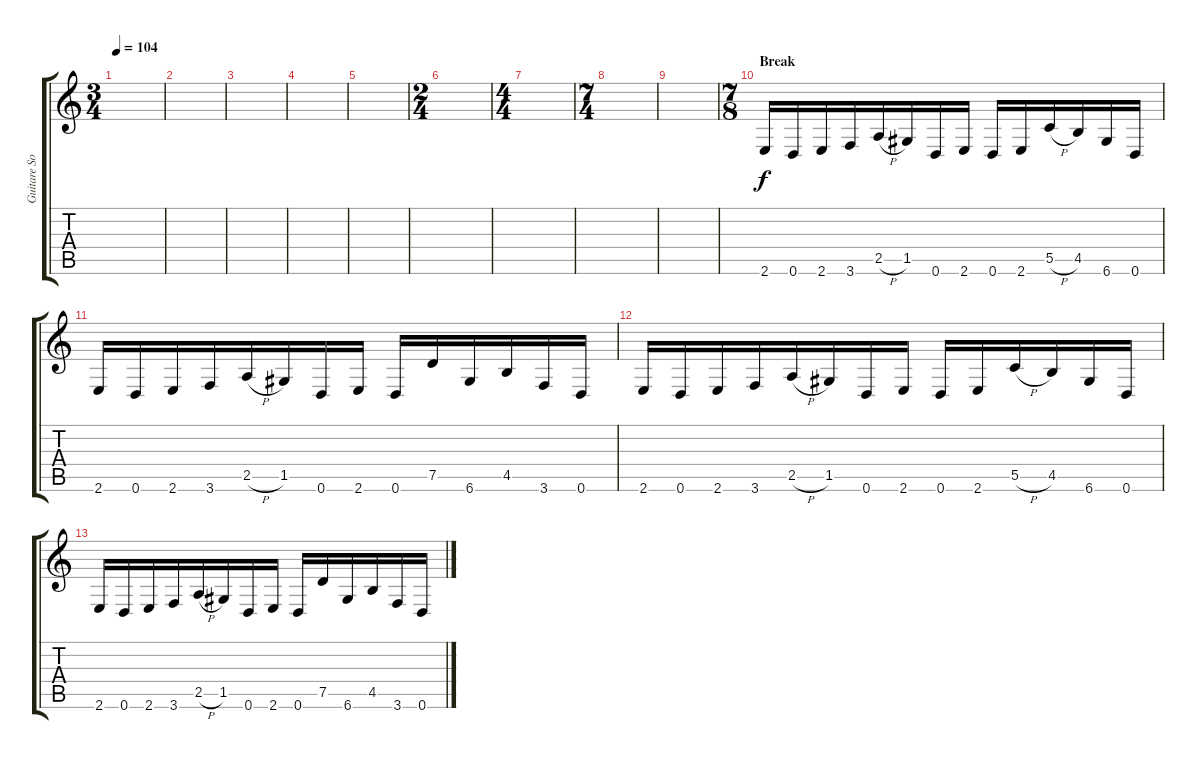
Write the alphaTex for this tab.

\track ("Guitare Solo" "Guitare So") {instrument overdrivenguitar}
\staff {score tabs}
\tuning (D4 A3 F3 C3 G2 D2) {hide}
\ts (3 4)
\tempo 104
\clef g2
\ks c
|
|
|
|
|
\ts (2 4)
|
\ts (4 4)
|
\ts (7 4)
|
|
\ts (7 8)
\section ("" "Break")
2.6.16 0.6.16 2.6.16 3.6.16 2.5{h}.16 1.5.16 0.6.16 2.6.16 0.6.16 2.6.16 5.5{h}.16 4.5.16 6.6.16 0.6.16 |
2.6.16 0.6.16 2.6.16 3.6.16 2.5{h}.16 1.5.16 0.6.16 2.6.16 0.6.16 7.5.16 6.6.16 4.5.16 3.6.16 0.6.16 |
2.6.16 0.6.16 2.6.16 3.6.16 2.5{h}.16 1.5.16 0.6.16 2.6.16 0.6.16 2.6.16 5.5{h}.16 4.5.16 6.6.16 0.6.16 |
2.6.16 0.6.16 2.6.16 3.6.16 2.5{h}.16 1.5.16 0.6.16 2.6.16 0.6.16 7.5.16 6.6.16 4.5.16 3.6.16 0.6.16
